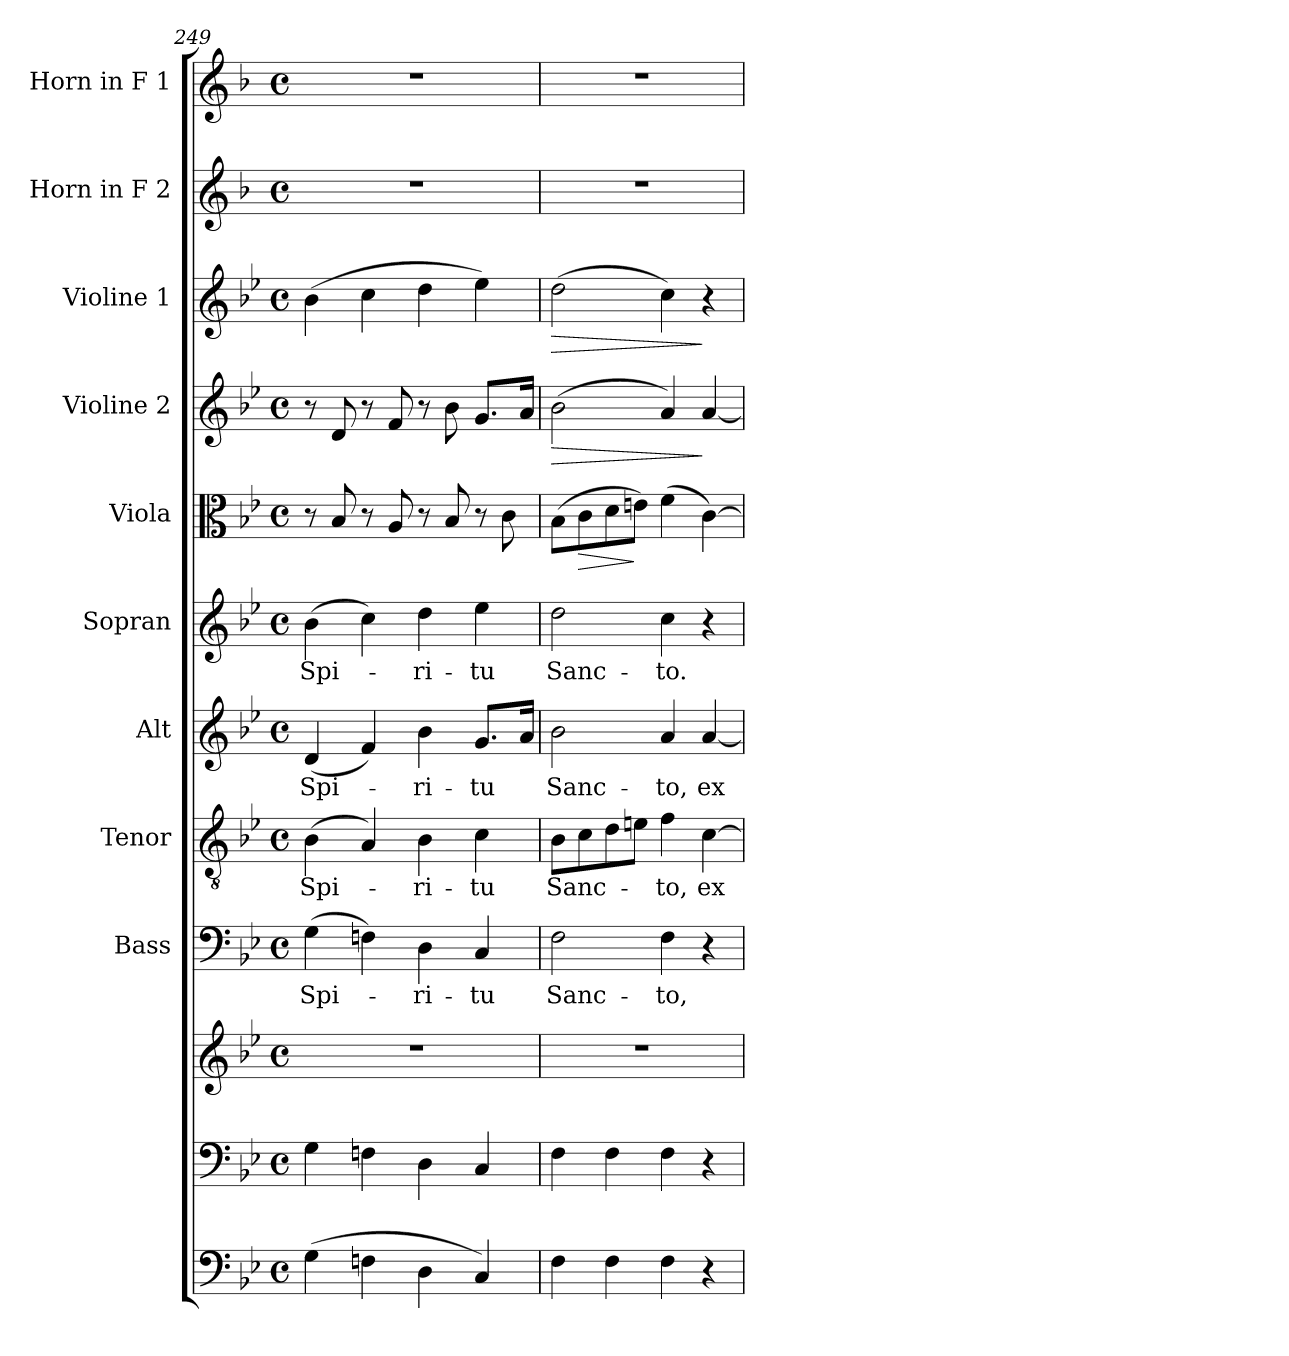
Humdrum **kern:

**kern	**kern	**kern	**kern	**text	**kern	**text	**kern	**text	**kern	**text	**kern	**dynam	**kern	**dynam	**kern	**dynam	**kern	**kern
*part11	*part10	*part10	*part9	*part9	*part8	*part8	*part7	*part7	*part6	*part6	*part5	*part5	*part4	*part4	*part3	*part3	*part2	*part1
*staff12	*staff11	*staff10	*staff9	*staff9	*staff8	*staff8	*staff7	*staff7	*staff6	*staff6	*staff5	*staff5	*staff4	*staff4	*staff3	*staff3	*staff2	*staff1
*	*	*	*I"Bass	*	*I"Tenor	*	*I"Alt	*	*I"Sopran	*	*I"Viola	*	*I"Violine 2	*	*I"Violine 1	*	*I"Horn in F 2	*I"Horn in F 1
*	*	*	*I'B.	*	*I'T.	*	*I'A.	*	*I'S.	*	*I'Vla.	*	*I'Vl. 2	*	*I'Vl. 1	*	*	*
*clefF4	*clefF4	*clefG2	*clefF4	*	*clefGv2	*	*clefG2	*	*clefG2	*	*clefC3	*	*clefG2	*	*clefG2	*	*clefG2	*clefG2
*ITrd7c12	*	*	*	*	*	*	*	*	*	*	*	*	*	*	*	*	*ITrd4c7	*ITrd4c7
*k[b-e-]	*k[b-e-]	*k[b-e-]	*k[b-e-]	*	*k[b-e-]	*	*k[b-e-]	*	*k[b-e-]	*	*k[b-e-]	*	*k[b-e-]	*	*k[b-e-]	*	*k[b-e-]	*k[b-e-]
*B-:	*B-:	*B-:	*B-:	*	*B-:	*	*B-:	*	*B-:	*	*B-:	*	*B-:	*	*B-:	*	*B-:	*B-:
*M4/4	*M4/4	*M4/4	*M4/4	*	*M4/4	*	*M4/4	*	*M4/4	*	*M4/4	*	*M4/4	*	*M4/4	*	*M4/4	*M4/4
*met(c)	*met(c)	*met(c)	*met(c)	*	*met(c)	*	*met(c)	*	*met(c)	*	*met(c)	*	*met(c)	*	*met(c)	*	*met(c)	*met(c)
=249	=249	=249	=249	=249	=249	=249	=249	=249	=249	=249	=249	=249	=249	=249	=249	=249	=249	=249
!	!	!	!	!LO:LY:b	!	!LO:LY:b	!	!LO:LY:b	!	!LO:LY:b	!	!	!	!	!	!	!	!
(>4GG\	4G\	1r	(>4G\	Spi-	(>4B-\	Spi-	(<4d/	Spi-	(>4b-\	Spi-	8r	.	8r	.	(>4b-\	.	1r	1r
.	.	.	.	.	.	.	.	.	.	.	8B-/	.	8d/	.	.	.	.	.
4FFn\	4Fn\	.	4Fn\)	.	4A/)	.	4f/)	.	4cc\)	.	8r	.	8r	.	4cc\	.	.	.
.	.	.	.	.	.	.	.	.	.	.	8A/	.	8f/	.	.	.	.	.
!	!	!	!	!LO:LY:b	!	!LO:LY:b	!	!LO:LY:b	!	!LO:LY:b	!	!	!	!	!	!	!	!
4DD\	4D\	.	4D\	-ri-	4B-\	-ri-	4b-\	-ri-	4dd\	-ri-	8r	.	8r	.	4dd\	.	.	.
.	.	.	.	.	.	.	.	.	.	.	8B-/	.	8b-\	.	.	.	.	.
!	!	!	!	!LO:LY:b	!	!LO:LY:b	!	!LO:LY:b	!	!LO:LY:b	!	!	!	!	!	!	!	!
4CC/)	4C/	.	4C/	-tu	4c\	-tu	8.g/L	-tu	4ee-\	-tu	8r	.	8.g/L	.	4ee-\)	.	.	.
.	.	.	.	.	.	.	.	.	.	.	8c\	.	.	.	.	.	.	.
.	.	.	.	.	.	.	16a/Jk	.	.	.	.	.	16a/Jk	.	.	.	.	.
=250	=250	=250	=250	=250	=250	=250	=250	=250	=250	=250	=250	=250	=250	=250	=250	=250	=250	=250
!	!	!	!	!LO:LY:b	!	!LO:LY:b	!	!LO:LY:b	!	!LO:LY:b	!	!	!	!LO:HP:b	!	!LO:HP:b	!	!
4FF\	4F\	1r	2F\	Sanc-	8B-\L	Sanc-	2b-\	Sanc-	2dd\	Sanc-	(>8B-\L	.	(>2b-\	>	(>2dd\	>	1r	1r
!	!	!	!	!	!	!	!	!	!	!	!	!LO:HP:b	!	!	!	!	!	!
.	.	.	.	.	8c\	.	.	.	.	.	8c\	>	.	.	.	.	.	.
4FF\	4F\	.	.	.	8d\	.	.	.	.	.	8d\	.	.	.	.	.	.	.
.	.	.	.	.	8en\J	.	.	.	.	.	8en\J)	]	.	.	.	.	.	.
!	!	!	!	!LO:LY:b	!	!LO:LY:b	!	!LO:LY:b	!	!LO:LY:b	!	!	!	!	!	!	!	!
4FF\	4F\	.	4F\	-to,	4f\	-to,	4a/	-to,	4cc\	-to.	(>4f\	.	4a/)	.	4cc\)	.	.	.
!	!	!	!	!	!	!LO:LY:b	!	!LO:LY:b	!	!	!	!	!	!	!	!	!	!
4r	4r	.	4r	.	[4c\	ex	[4a/	ex	4r	.	[4c\)	.	[4a/	]	4r	]	.	.
=	=	=	=	=	=	=	=	=	=	=	=	=	=	=	=	=	=	=
*-	*-	*-	*-	*-	*-	*-	*-	*-	*-	*-	*-	*-	*-	*-	*-	*-	*-	*-
